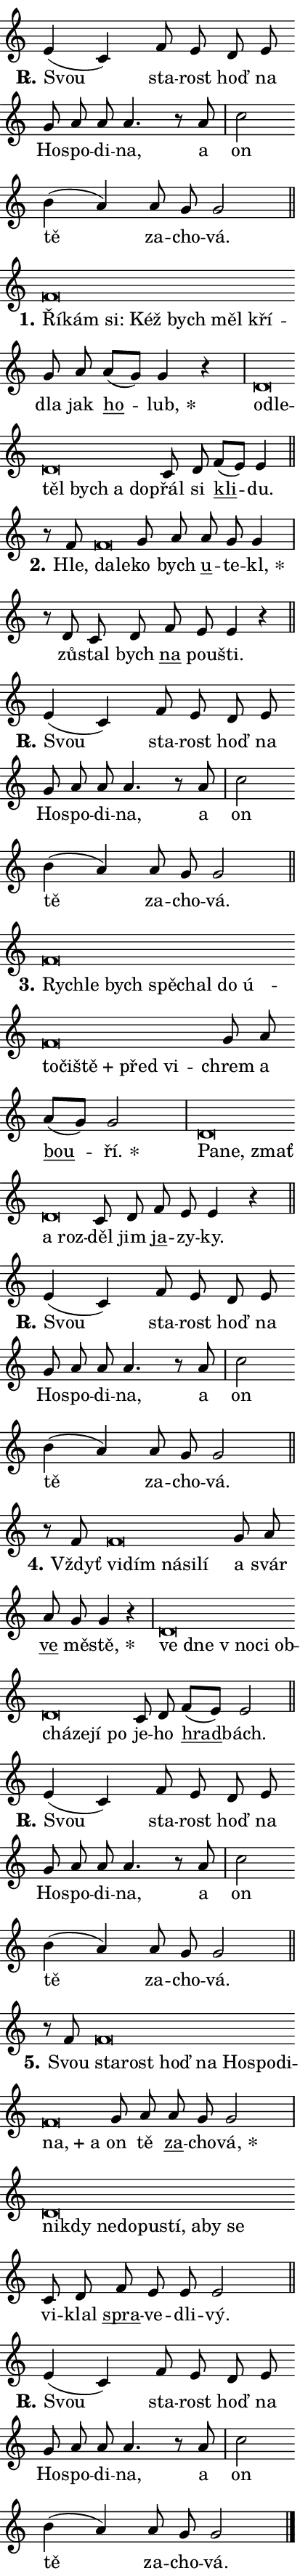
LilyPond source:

\version "2.24.0"
\header { tagline = "" }
\paper {
  indent = 0\cm
  top-margin = 0\cm
  right-margin = 0.13\cm % to fit lyric hyphens
  bottom-margin = 0\cm
  left-margin = 0\cm
  paper-width = 7\cm
  page-breaking = #ly:one-page-breaking
  system-system-spacing.basic-distance = #11
  score-system-spacing.basic-distance = #11
  ragged-last = ##f
}


%% Author: Thomas Morley
%% https://lists.gnu.org/archive/html/lilypond-user/2020-05/msg00002.html
#(define (line-position grob)
"Returns position of @var[grob} in current system:
   @code{'start}, if at first time-step
   @code{'end}, if at last time-step
   @code{'middle} otherwise
"
  (let* ((col (ly:item-get-column grob))
         (ln (ly:grob-object col 'left-neighbor))
         (rn (ly:grob-object col 'right-neighbor))
         (col-to-check-left (if (ly:grob? ln) ln col))
         (col-to-check-right (if (ly:grob? rn) rn col))
         (break-dir-left
           (and
             (ly:grob-property col-to-check-left 'non-musical #f)
             (ly:item-break-dir col-to-check-left)))
         (break-dir-right
           (and
             (ly:grob-property col-to-check-right 'non-musical #f)
             (ly:item-break-dir col-to-check-right))))
        (cond ((eqv? 1 break-dir-left) 'start)
              ((eqv? -1 break-dir-right) 'end)
              (else 'middle))))

#(define (tranparent-at-line-position vctor)
  (lambda (grob)
  "Relying on @code{line-position} select the relevant enry from @var{vctor}.
Used to determine transparency,"
    (case (line-position grob)
      ((end) (not (vector-ref vctor 0)))
      ((middle) (not (vector-ref vctor 1)))
      ((start) (not (vector-ref vctor 2))))))

noteHeadBreakVisibility =
#(define-music-function (break-visibility)(vector?)
"Makes @code{NoteHead}s transparent relying on @var{break-visibility}"
#{
  \override NoteHead.transparent =
    #(tranparent-at-line-position break-visibility)
#})

#(define delete-ledgers-for-transparent-note-heads
  (lambda (grob)
    "Reads whether a @code{NoteHead} is transparent.
If so this @code{NoteHead} is removed from @code{'note-heads} from
@var{grob}, which is supposed to be @code{LedgerLineSpanner}.
As a result ledgers are not printed for this @code{NoteHead}"
    (let* ((nhds-array (ly:grob-object grob 'note-heads))
           (nhds-list
             (if (ly:grob-array? nhds-array)
                 (ly:grob-array->list nhds-array)
                 '()))
           ;; Relies on the transparent-property being done before
           ;; Staff.LedgerLineSpanner.after-line-breaking is executed.
           ;; This is fragile ...
           (to-keep
             (remove
               (lambda (nhd)
                 (ly:grob-property nhd 'transparent #f))
               nhds-list)))
      ;; TODO find a better method to iterate over grob-arrays, similiar
      ;; to filter/remove etc for lists
      ;; For now rebuilt from scratch
      (set! (ly:grob-object grob 'note-heads)  '())
      (for-each
        (lambda (nhd)
          (ly:pointer-group-interface::add-grob grob 'note-heads nhd))
        to-keep))))

squashNotes = {
  \override NoteHead.X-extent = #'(-0.2 . 0.2)
  \override NoteHead.Y-extent = #'(-0.75 . 0)
  \override NoteHead.stencil =
    #(lambda (grob)
       (let ((pos (ly:grob-property grob 'staff-position)))
         (begin
           (if (< pos -7) (display "ERROR: Lower brevis then expected\n") (display ""))
           (if (<= pos -6) ly:text-interface::print ly:note-head::print))))
}
unSquashNotes = {
  \revert NoteHead.X-extent
  \revert NoteHead.Y-extent
  \revert NoteHead.stencil
}

hideNotes = \noteHeadBreakVisibility #begin-of-line-visible
unHideNotes = \noteHeadBreakVisibility #all-visible

% work-around for resetting accidentals
% https://lilypond.org/doc/v2.23/Documentation/notation/displaying-rhythms#unmetered-music
cadenzaMeasure = {
  \cadenzaOff
  \partial 1024 s1024
  \cadenzaOn
}

#(define-markup-command (accent layout props text) (markup?)
  "Underline accented syllable"
  (interpret-markup layout props
    #{\markup \override #'(offset . 4.3) \underline { #text }#}))

responsum = \markup \concat {
  "R" \hspace #-1.05 \path #0.1 #'((moveto 0 0.07) (lineto 0.9 0.8)) \hspace #0.05 "."
}

spaceSize = #0.6828661417322834 % exact space size for TeX Gyre Schola

\layout {
  \context {
    \Staff
    \remove "Time_signature_engraver"
    \override LedgerLineSpanner.after-line-breaking = #delete-ledgers-for-transparent-note-heads
  }
  \context {
    \Lyrics {
      \override LyricSpace.minimum-distance = \spaceSize
      \override LyricText.font-name = #"TeX Gyre Schola"
      \override LyricText.font-size = 1
      \override StanzaNumber.font-name = #"TeX Gyre Schola Bold"
      \override StanzaNumber.font-size = 1
    }
  }
  \context {
    \Score 
    \override NoteHead.text =
      #(lambda (grob) 
        (let ((pos (ly:grob-property grob 'staff-position)))
          #{\markup {
            \combine
              \halign #-0.55 \raise #(if (= pos -6) 0 0.5) \override #'(thickness . 2) \draw-line #'(3.2 . 0)
              \musicglyph "noteheads.sM1"
          }#}))
  }
}

% magnetic-lyrics.ily
%
%   written by
%     Jean Abou Samra <jean@abou-samra.fr>
%     Werner Lemberg <wl@gnu.org>
%
%   adapted by
%     Jiri Hon <jiri.hon@gmail.com>
%
% Version 2022-Apr-15

% https://www.mail-archive.com/lilypond-user@gnu.org/msg149350.html

#(define (Left_hyphen_pointer_engraver context)
   "Collect syllable-hyphen-syllable occurrences in lyrics and store
them in properties.  This engraver only looks to the left.  For
example, if the lyrics input is @code{foo -- bar}, it does the
following.

@itemize @bullet
@item
Set the @code{text} property of the @code{LyricHyphen} grob between
@q{foo} and @q{bar} to @code{foo}.

@item
Set the @code{left-hyphen} property of the @code{LyricText} grob with
text @q{foo} to the @code{LyricHyphen} grob between @q{foo} and
@q{bar}.
@end itemize

Use this auxiliary engraver in combination with the
@code{lyric-@/text::@/apply-@/magnetic-@/offset!} hook."
   (let ((hyphen #f)
         (text #f))
     (make-engraver
      (acknowledgers
       ((lyric-syllable-interface engraver grob source-engraver)
        (set! text grob)))
      (end-acknowledgers
       ((lyric-hyphen-interface engraver grob source-engraver)
        ;(when (not (grob::has-interface grob 'lyric-space-interface))
          (set! hyphen grob)));)
      ((stop-translation-timestep engraver)
       (when (and text hyphen)
         (ly:grob-set-object! text 'left-hyphen hyphen))
       (set! text #f)
       (set! hyphen #f)))))

#(define (lyric-text::apply-magnetic-offset! grob)
   "If the space between two syllables is less than the value in
property @code{LyricText@/.details@/.squash-threshold}, move the right
syllable to the left so that it gets concatenated with the left
syllable.

Use this function as a hook for
@code{LyricText@/.after-@/line-@/breaking} if the
@code{Left_@/hyphen_@/pointer_@/engraver} is active."
   (let ((hyphen (ly:grob-object grob 'left-hyphen #f)))
     (when hyphen
       (let ((left-text (ly:spanner-bound hyphen LEFT)))
         (when (grob::has-interface left-text 'lyric-syllable-interface)
           (let* ((common (ly:grob-common-refpoint grob left-text X))
                  (this-x-ext (ly:grob-extent grob common X))
                  (left-x-ext
                   (begin
                     ;; Trigger magnetism for left-text.
                     (ly:grob-property left-text 'after-line-breaking)
                     (ly:grob-extent left-text common X)))
                  ;; `delta` is the gap width between two syllables.
                  (delta (- (interval-start this-x-ext)
                            (interval-end left-x-ext)))
                  (details (ly:grob-property grob 'details))
                  (threshold (assoc-get 'squash-threshold details 0.2)))
             (when (< delta threshold)
               (let* (;; We have to manipulate the input text so that
                      ;; ligatures crossing syllable boundaries are not
                      ;; disabled.  For languages based on the Latin
                      ;; script this is essentially a beautification.
                      ;; However, for non-Western scripts it can be a
                      ;; necessity.
                      (lt (ly:grob-property left-text 'text))
                      (rt (ly:grob-property grob 'text))
                      (is-space (grob::has-interface hyphen 'lyric-space-interface))
                      (space (if is-space " " ""))
                      (extra-delta (if is-space spaceSize 0))
                      ;; Append new syllable.
                      (ltrt-space (if (and (string? lt) (string? rt))
                                (string-append lt space rt)
                                (make-concat-markup (list lt space rt))))
                      ;; Right-align `ltrt` to the right side.
                      (ltrt-space-markup (grob-interpret-markup
                               grob
                               (make-translate-markup
                                (cons (interval-length this-x-ext) 0)
                                (make-right-align-markup ltrt-space)))))
                 (begin
                   ;; Don't print `left-text`.
                   (ly:grob-set-property! left-text 'stencil #f)
                   ;; Set text and stencil (which holds all collected
                   ;; syllables so far) and shift it to the left.
                   (ly:grob-set-property! grob 'text ltrt-space)
                   (ly:grob-set-property! grob 'stencil ltrt-space-markup)
                   (ly:grob-translate-axis! grob (- (- delta extra-delta)) X))))))))))


#(define (lyric-hyphen::displace-bounds-first grob)
   ;; Make very sure this callback isn't triggered too early.
   (let ((left (ly:spanner-bound grob LEFT))
         (right (ly:spanner-bound grob RIGHT)))
     (ly:grob-property left 'after-line-breaking)
     (ly:grob-property right 'after-line-breaking)
     (ly:lyric-hyphen::print grob)))

squashThreshold = #0.4

\layout {
  \context {
    \Lyrics
    \consists #Left_hyphen_pointer_engraver
    \override LyricText.after-line-breaking =
      #lyric-text::apply-magnetic-offset!
    \override LyricHyphen.stencil = #lyric-hyphen::displace-bounds-first
    \override LyricText.details.squash-threshold = \squashThreshold
    \override LyricHyphen.minimum-distance = 0
    \override LyricHyphen.minimum-length = \squashThreshold
  }
}

squashText = \override LyricText.details.squash-threshold = 9999
unSquashText = \override LyricText.details.squash-threshold = \squashThreshold

leftText = \override LyricText.self-alignment-X = #LEFT
unLeftText = \revert LyricText.self-alignment-X

starOffset = #(lambda (grob) 
                (let ((x_offset (ly:self-alignment-interface::aligned-on-x-parent grob)))
                  (if (= x_offset 0) 0 (+ x_offset 1.2))))

star = #(define-music-function (syllable)(string?)
"Append star separator at the end of a syllable"
#{
  \once \override LyricText.X-offset = #starOffset
  \lyricmode { \markup {
    #syllable
    \override #'((font-name . "TeX Gyre Schola Bold")) \hspace #0.2 \lower #0.65 \larger "*"
  } }
#})

starAccent = #(define-music-function (syllable)(string?)
"Append star separator at the end of a syllable and make accent"
#{
  \once \override LyricText.X-offset = #starOffset
  \lyricmode { \markup {
    \accent #syllable
    \override #'((font-name . "TeX Gyre Schola Bold")) \hspace #0.2 \lower #0.65 \larger "*"
  } }
#})

breath = #(define-music-function (syllable)(string?)
"Append breathing indicator at the end of a syllable"
#{
  \lyricmode { \markup { #syllable "+" } }
#})

optionalBreath = #(define-music-function (syllable)(string?)
"Append optional breathing indicator at the end of a syllable"
#{
  \lyricmode { \markup { #syllable "(+)" } }
#})


\score {
    <<
        \new Voice = "melody" { \cadenzaOn \key c \major \relative { e'4( c) f8 e \bar "" d e \bar "" g a a a4. r8 a \cadenzaMeasure \bar "|" c2 \bar "" b4( a) a8 g g2 \cadenzaMeasure \bar "||" \break } }
        \new Lyrics \lyricsto "melody" { \lyricmode { \set stanza = \responsum
Svou sta -- rost hoď na Ho -- spo -- di -- na, a on tě za -- cho -- vá. } }
    >>
    \layout {}
}

\score {
    <<
        \new Voice = "melody" { \cadenzaOn \key c \major \relative { \squashNotes f'\breve*1/16 \hideNotes \breve*1/16 \bar "" \breve*1/16 \bar "" \breve*1/16 \bar "" \breve*1/16 \bar "" \breve*1/16 \breve*1/16 \bar "" \unHideNotes \unSquashNotes g8 a \bar "" a[( g)] g4 r \cadenzaMeasure \bar "|" \squashNotes d\breve*1/16 \hideNotes \breve*1/16 \bar "" \breve*1/16 \bar "" \breve*1/16 \bar "" \breve*1/16 \breve*1/16 \bar "" \unHideNotes \unSquashNotes c8 d \bar "" f[( e)] e4 \cadenzaMeasure \bar "||" \break } }
        \new Lyrics \lyricsto "melody" { \lyricmode { \set stanza = "1."
\leftText Ří -- \squashText kám si: Kéž bych měl kří -- \unLeftText \unSquashText dla jak \markup \accent ho -- \star lub, \leftText od -- \squashText le -- těl bych a do -- \unLeftText \unSquashText přál si \markup \accent kli -- du. } }
    >>
    \layout {}
}

\score {
    <<
        \new Voice = "melody" { \cadenzaOn \key c \major \relative { r8 f'8 \squashNotes f\breve*1/16 \hideNotes \breve*1/16 \bar "" \unHideNotes \unSquashNotes g8 a \bar "" a g g4 \cadenzaMeasure \bar "|" r8 d c8 d \bar "" f e e4 r \cadenzaMeasure \bar "||" \break } }
        \new Lyrics \lyricsto "melody" { \lyricmode { \set stanza = "2."
Hle, \leftText da -- \squashText le -- \unLeftText \unSquashText ko bych \markup \accent u -- te -- \star kl, zů -- stal bych \markup \accent na pou -- šti. } }
    >>
    \layout {}
}

\score {
    <<
        \new Voice = "melody" { \cadenzaOn \key c \major \relative { e'4( c) f8 e \bar "" d e \bar "" g a a a4. r8 a \cadenzaMeasure \bar "|" c2 \bar "" b4( a) a8 g g2 \cadenzaMeasure \bar "||" \break } }
        \new Lyrics \lyricsto "melody" { \lyricmode { \set stanza = \responsum
Svou sta -- rost hoď na Ho -- spo -- di -- na, a on tě za -- cho -- vá. } }
    >>
    \layout {}
}

\score {
    <<
        \new Voice = "melody" { \cadenzaOn \key c \major \relative { \squashNotes f'\breve*1/16 \hideNotes \breve*1/16 \bar "" \breve*1/16 \bar "" \breve*1/16 \bar "" \breve*1/16 \bar "" \breve*1/16 \bar "" \breve*1/16 \bar "" \breve*1/16 \bar "" \breve*1/16 \bar "" \breve*1/16 \bar "" \breve*1/16 \breve*1/16 \bar "" \unHideNotes \unSquashNotes g8 a \bar "" a[( g)] g2 \cadenzaMeasure \bar "|" \squashNotes d\breve*1/16 \hideNotes \breve*1/16 \bar "" \breve*1/16 \bar "" \breve*1/16 \breve*1/16 \bar "" \unHideNotes \unSquashNotes c8 d \bar "" f e e4 r \cadenzaMeasure \bar "||" \break } }
        \new Lyrics \lyricsto "melody" { \lyricmode { \set stanza = "3."
\leftText Rych -- \squashText le bych spě -- chal do ú -- to -- či -- \breath "ště" před vi -- \unLeftText \unSquashText chrem a \markup \accent bou -- \star ří. \leftText Pa -- \squashText ne, zmať a roz -- \unLeftText \unSquashText děl jim \markup \accent ja -- zy -- ky. } }
    >>
    \layout {}
}

\score {
    <<
        \new Voice = "melody" { \cadenzaOn \key c \major \relative { e'4( c) f8 e \bar "" d e \bar "" g a a a4. r8 a \cadenzaMeasure \bar "|" c2 \bar "" b4( a) a8 g g2 \cadenzaMeasure \bar "||" \break } }
        \new Lyrics \lyricsto "melody" { \lyricmode { \set stanza = \responsum
Svou sta -- rost hoď na Ho -- spo -- di -- na, a on tě za -- cho -- vá. } }
    >>
    \layout {}
}

\score {
    <<
        \new Voice = "melody" { \cadenzaOn \key c \major \relative { r8 f'8 \squashNotes f\breve*1/16 \hideNotes \breve*1/16 \bar "" \breve*1/16 \bar "" \breve*1/16 \breve*1/16 \bar "" \unHideNotes \unSquashNotes g8 a \bar "" a g g4 r \cadenzaMeasure \bar "|" \squashNotes d\breve*1/16 \hideNotes \breve*1/16 \bar "" \breve*1/16 \bar "" \breve*1/16 \bar "" \breve*1/16 \bar "" \breve*1/16 \bar "" \breve*1/16 \bar "" \breve*1/16 \breve*1/16 \bar "" \unHideNotes \unSquashNotes c8 d \bar "" f[( e)] e2 \cadenzaMeasure \bar "||" \break } }
        \new Lyrics \lyricsto "melody" { \lyricmode { \set stanza = "4."
Vždyť \leftText vi -- \squashText dím ná -- si -- lí \unLeftText \unSquashText a svár \markup \accent ve mě -- \star stě, \leftText ve \squashText dne "v no" -- ci ob -- chá -- ze -- jí po \unLeftText \unSquashText je -- ho \markup \accent hrad -- bách. } }
    >>
    \layout {}
}

\score {
    <<
        \new Voice = "melody" { \cadenzaOn \key c \major \relative { e'4( c) f8 e \bar "" d e \bar "" g a a a4. r8 a \cadenzaMeasure \bar "|" c2 \bar "" b4( a) a8 g g2 \cadenzaMeasure \bar "||" \break } }
        \new Lyrics \lyricsto "melody" { \lyricmode { \set stanza = \responsum
Svou sta -- rost hoď na Ho -- spo -- di -- na, a on tě za -- cho -- vá. } }
    >>
    \layout {}
}

\score {
    <<
        \new Voice = "melody" { \cadenzaOn \key c \major \relative { r8 f'8 \squashNotes f\breve*1/16 \hideNotes \breve*1/16 \bar "" \breve*1/16 \bar "" \breve*1/16 \bar "" \breve*1/16 \bar "" \breve*1/16 \bar "" \breve*1/16 \bar "" \breve*1/16 \breve*1/16 \bar "" \unHideNotes \unSquashNotes g8 a \bar "" a g g2 \cadenzaMeasure \bar "|" \squashNotes d\breve*1/16 \hideNotes \breve*1/16 \bar "" \breve*1/16 \bar "" \breve*1/16 \bar "" \breve*1/16 \bar "" \breve*1/16 \bar "" \breve*1/16 \bar "" \breve*1/16 \breve*1/16 \bar "" \unHideNotes \unSquashNotes c8 d \bar "" f e e e2 \cadenzaMeasure \bar "||" \break } }
        \new Lyrics \lyricsto "melody" { \lyricmode { \set stanza = "5."
Svou \leftText sta -- \squashText rost hoď na Ho -- spo -- di -- \breath "na," a \unLeftText \unSquashText on tě \markup \accent za -- cho -- \star vá, \leftText ni -- \squashText kdy ne -- do -- pu -- stí, a -- by se \unLeftText \unSquashText vi -- klal \markup \accent spra -- ve -- dli -- vý. } }
    >>
    \layout {}
}

\score {
    <<
        \new Voice = "melody" { \cadenzaOn \key c \major \relative { e'4( c) f8 e \bar "" d e \bar "" g a a a4. r8 a \cadenzaMeasure \bar "|" c2 \bar "" b4( a) a8 g g2 \cadenzaMeasure \bar "||" \break } \bar "|." }
        \new Lyrics \lyricsto "melody" { \lyricmode { \set stanza = \responsum
Svou sta -- rost hoď na Ho -- spo -- di -- na, a on tě za -- cho -- vá. } }
    >>
    \layout {}
}
